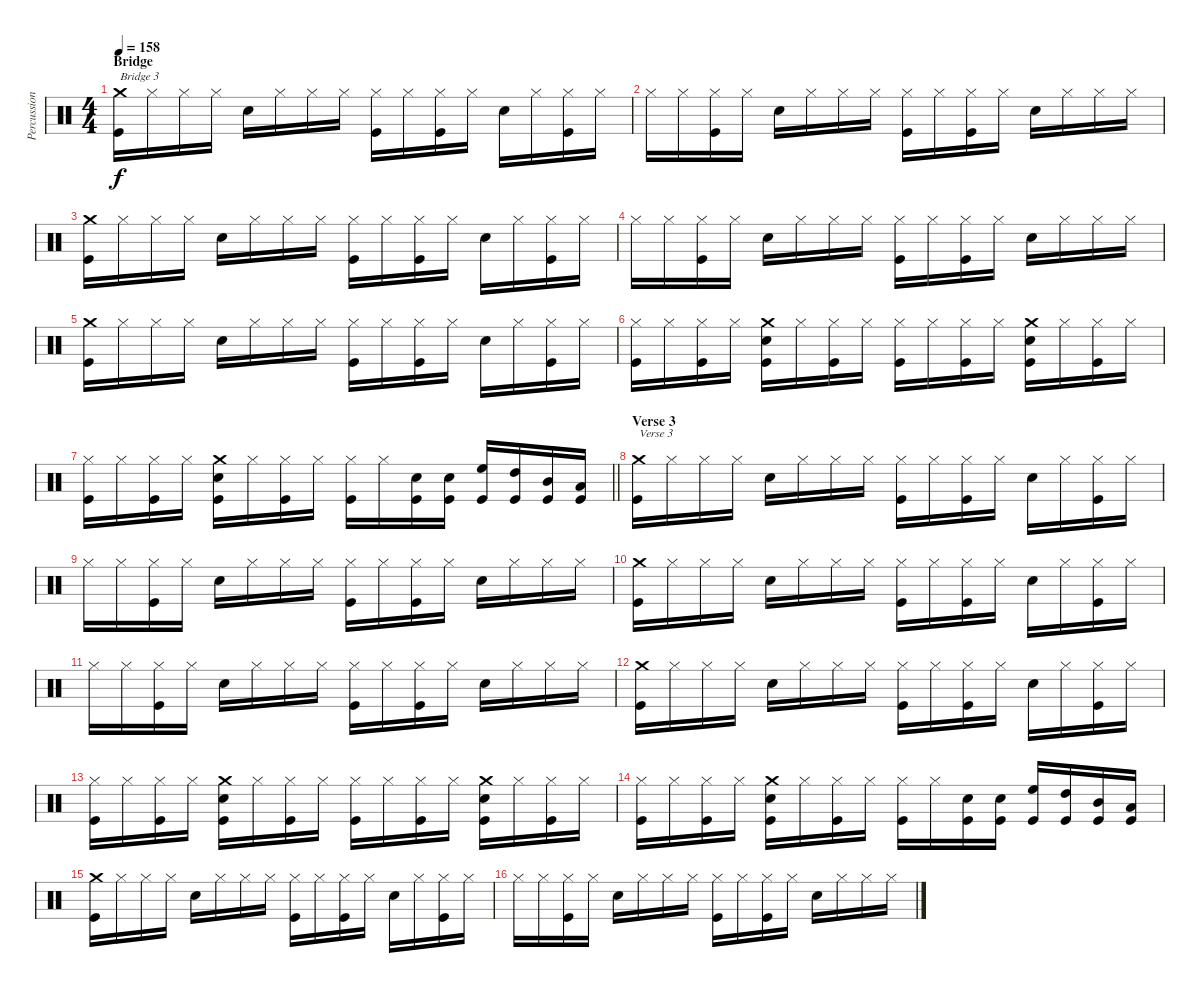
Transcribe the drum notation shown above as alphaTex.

\track ("Percussion" "Percussion") {instrument percussion}
\staff {score}
\articulation defaults
\ts (4 4)
\section ("" "Bridge")
\tempo 158
\clef neutral
\ks c
("Kick (hit)" "Crash medium (hit)").16{txt "Bridge 3" dy f} "Hi-Hat (closed)".16 "Hi-Hat (closed)".16 "Hi-Hat (closed)".16 "Snare (hit) 2".16 "Hi-Hat (closed)".16 "Hi-Hat (closed)".16 "Hi-Hat (closed)".16 ("Kick (hit)" "Hi-Hat (closed)").16 "Hi-Hat (closed)".16 ("Kick (hit)" "Hi-Hat (closed)").16 "Hi-Hat (closed)".16 "Snare (hit) 2".16 "Hi-Hat (closed)".16 ("Kick (hit)" "Hi-Hat (closed)").16 "Hi-Hat (closed)".16 |
"Hi-Hat (closed)".16 "Hi-Hat (closed)".16 ("Kick (hit)" "Hi-Hat (closed)").16 "Hi-Hat (closed)".16 "Snare (hit) 2".16 "Hi-Hat (closed)".16 "Hi-Hat (closed)".16 "Hi-Hat (closed)".16 ("Kick (hit)" "Hi-Hat (closed)").16 "Hi-Hat (closed)".16 ("Kick (hit)" "Hi-Hat (closed)").16 "Hi-Hat (closed)".16 "Snare (hit) 2".16 "Hi-Hat (closed)".16 "Hi-Hat (closed)".16 "Hi-Hat (closed)".16 |
("Kick (hit)" "Crash medium (hit)").16 "Hi-Hat (closed)".16 "Hi-Hat (closed)".16 "Hi-Hat (closed)".16 "Snare (hit) 2".16 "Hi-Hat (closed)".16 "Hi-Hat (closed)".16 "Hi-Hat (closed)".16 ("Kick (hit)" "Hi-Hat (closed)").16 "Hi-Hat (closed)".16 ("Kick (hit)" "Hi-Hat (closed)").16 "Hi-Hat (closed)".16 "Snare (hit) 2".16 "Hi-Hat (closed)".16 ("Kick (hit)" "Hi-Hat (closed)").16 "Hi-Hat (closed)".16 |
"Hi-Hat (closed)".16 "Hi-Hat (closed)".16 ("Kick (hit)" "Hi-Hat (closed)").16 "Hi-Hat (closed)".16 "Snare (hit) 2".16 "Hi-Hat (closed)".16 "Hi-Hat (closed)".16 "Hi-Hat (closed)".16 ("Kick (hit)" "Hi-Hat (closed)").16 "Hi-Hat (closed)".16 ("Kick (hit)" "Hi-Hat (closed)").16 "Hi-Hat (closed)".16 "Snare (hit) 2".16 "Hi-Hat (closed)".16 "Hi-Hat (closed)".16 "Hi-Hat (closed)".16 |
("Kick (hit)" "Crash medium (hit)").16 "Hi-Hat (closed)".16 "Hi-Hat (closed)".16 "Hi-Hat (closed)".16 "Snare (hit) 2".16 "Hi-Hat (closed)".16 "Hi-Hat (closed)".16 "Hi-Hat (closed)".16 ("Kick (hit)" "Hi-Hat (closed)").16 "Hi-Hat (closed)".16 ("Kick (hit)" "Hi-Hat (closed)").16 "Hi-Hat (closed)".16 "Snare (hit) 2".16 "Hi-Hat (closed)".16 ("Kick (hit)" "Hi-Hat (closed)").16 "Hi-Hat (closed)".16 |
("Kick (hit)" "Hi-Hat (closed)").16 "Hi-Hat (closed)".16 ("Kick (hit)" "Hi-Hat (closed)").16 "Hi-Hat (closed)".16 ("Kick (hit)" "Snare (hit) 2" "Crash medium (hit)").16 "Hi-Hat (closed)".16 ("Kick (hit)" "Hi-Hat (closed)").16 "Hi-Hat (closed)".16 ("Kick (hit)" "Hi-Hat (closed)").16 "Hi-Hat (closed)".16 ("Kick (hit)" "Hi-Hat (closed)").16 "Hi-Hat (closed)".16 ("Kick (hit)" "Snare (hit) 2" "Crash medium (hit)").16 "Hi-Hat (closed)".16 ("Kick (hit)" "Hi-Hat (closed)").16 "Hi-Hat (closed)".16 |
\barLineRight lightlight
("Kick (hit)" "Hi-Hat (closed)").16 "Hi-Hat (closed)".16 ("Kick (hit)" "Hi-Hat (closed)").16 "Hi-Hat (closed)".16 ("Kick (hit)" "Snare (hit) 2" "Crash medium (hit)").16 "Hi-Hat (closed)".16 ("Kick (hit)" "Hi-Hat (closed)").16 "Hi-Hat (closed)".16 ("Kick (hit)" "Hi-Hat (closed)").16 "Hi-Hat (closed)".16 ("Snare (hit) 2" "Kick (hit)").16 ("Snare (hit) 2" "Kick (hit)").16 ("High Floor Tom (hit)" "Kick (hit)").16 ("High Tom (hit)" "Kick (hit)").16 ("Mid Tom (hit)" "Kick (hit)").16 ("Low Tom (hit)" "Kick (hit)").16 |
\section ("" "Verse 3")
("Kick (hit)" "Crash medium (hit)").16{txt "Verse 3"} "Hi-Hat (closed)".16 "Hi-Hat (closed)".16 "Hi-Hat (closed)".16 "Snare (hit) 2".16 "Hi-Hat (closed)".16 "Hi-Hat (closed)".16 "Hi-Hat (closed)".16 ("Kick (hit)" "Hi-Hat (closed)").16 "Hi-Hat (closed)".16 ("Kick (hit)" "Hi-Hat (closed)").16 "Hi-Hat (closed)".16 "Snare (hit) 2".16 "Hi-Hat (closed)".16 ("Kick (hit)" "Hi-Hat (closed)").16 "Hi-Hat (closed)".16 |
"Hi-Hat (closed)".16 "Hi-Hat (closed)".16 ("Kick (hit)" "Hi-Hat (closed)").16 "Hi-Hat (closed)".16 "Snare (hit) 2".16 "Hi-Hat (closed)".16 "Hi-Hat (closed)".16 "Hi-Hat (closed)".16 ("Kick (hit)" "Hi-Hat (closed)").16 "Hi-Hat (closed)".16 ("Kick (hit)" "Hi-Hat (closed)").16 "Hi-Hat (closed)".16 "Snare (hit) 2".16 "Hi-Hat (closed)".16 "Hi-Hat (closed)".16 "Hi-Hat (closed)".16 |
("Kick (hit)" "Crash medium (hit)").16 "Hi-Hat (closed)".16 "Hi-Hat (closed)".16 "Hi-Hat (closed)".16 "Snare (hit) 2".16 "Hi-Hat (closed)".16 "Hi-Hat (closed)".16 "Hi-Hat (closed)".16 ("Kick (hit)" "Hi-Hat (closed)").16 "Hi-Hat (closed)".16 ("Kick (hit)" "Hi-Hat (closed)").16 "Hi-Hat (closed)".16 "Snare (hit) 2".16 "Hi-Hat (closed)".16 ("Kick (hit)" "Hi-Hat (closed)").16 "Hi-Hat (closed)".16 |
"Hi-Hat (closed)".16 "Hi-Hat (closed)".16 ("Kick (hit)" "Hi-Hat (closed)").16 "Hi-Hat (closed)".16 "Snare (hit) 2".16 "Hi-Hat (closed)".16 "Hi-Hat (closed)".16 "Hi-Hat (closed)".16 ("Kick (hit)" "Hi-Hat (closed)").16 "Hi-Hat (closed)".16 ("Kick (hit)" "Hi-Hat (closed)").16 "Hi-Hat (closed)".16 "Snare (hit) 2".16 "Hi-Hat (closed)".16 "Hi-Hat (closed)".16 "Hi-Hat (closed)".16 |
("Kick (hit)" "Crash medium (hit)").16 "Hi-Hat (closed)".16 "Hi-Hat (closed)".16 "Hi-Hat (closed)".16 "Snare (hit) 2".16 "Hi-Hat (closed)".16 "Hi-Hat (closed)".16 "Hi-Hat (closed)".16 ("Kick (hit)" "Hi-Hat (closed)").16 "Hi-Hat (closed)".16 ("Kick (hit)" "Hi-Hat (closed)").16 "Hi-Hat (closed)".16 "Snare (hit) 2".16 "Hi-Hat (closed)".16 ("Kick (hit)" "Hi-Hat (closed)").16 "Hi-Hat (closed)".16 |
("Kick (hit)" "Hi-Hat (closed)").16 "Hi-Hat (closed)".16 ("Kick (hit)" "Hi-Hat (closed)").16 "Hi-Hat (closed)".16 ("Kick (hit)" "Snare (hit) 2" "Crash medium (hit)").16 "Hi-Hat (closed)".16 ("Kick (hit)" "Hi-Hat (closed)").16 "Hi-Hat (closed)".16 ("Kick (hit)" "Hi-Hat (closed)").16 "Hi-Hat (closed)".16 ("Kick (hit)" "Hi-Hat (closed)").16 "Hi-Hat (closed)".16 ("Kick (hit)" "Snare (hit) 2" "Crash medium (hit)").16 "Hi-Hat (closed)".16 ("Kick (hit)" "Hi-Hat (closed)").16 "Hi-Hat (closed)".16 |
("Kick (hit)" "Hi-Hat (closed)").16 "Hi-Hat (closed)".16 ("Kick (hit)" "Hi-Hat (closed)").16 "Hi-Hat (closed)".16 ("Kick (hit)" "Snare (hit) 2" "Crash medium (hit)").16 "Hi-Hat (closed)".16 ("Kick (hit)" "Hi-Hat (closed)").16 "Hi-Hat (closed)".16 ("Kick (hit)" "Hi-Hat (closed)").16 "Hi-Hat (closed)".16 ("Snare (hit) 2" "Kick (hit)").16 ("Snare (hit) 2" "Kick (hit)").16 ("High Floor Tom (hit)" "Kick (hit)").16 ("High Tom (hit)" "Kick (hit)").16 ("Mid Tom (hit)" "Kick (hit)").16 ("Low Tom (hit)" "Kick (hit)").16 |
("Kick (hit)" "Crash medium (hit)").16 "Hi-Hat (closed)".16 "Hi-Hat (closed)".16 "Hi-Hat (closed)".16 "Snare (hit) 2".16 "Hi-Hat (closed)".16 "Hi-Hat (closed)".16 "Hi-Hat (closed)".16 ("Kick (hit)" "Hi-Hat (closed)").16 "Hi-Hat (closed)".16 ("Kick (hit)" "Hi-Hat (closed)").16 "Hi-Hat (closed)".16 "Snare (hit) 2".16 "Hi-Hat (closed)".16 ("Kick (hit)" "Hi-Hat (closed)").16 "Hi-Hat (closed)".16 |
"Hi-Hat (closed)".16 "Hi-Hat (closed)".16 ("Kick (hit)" "Hi-Hat (closed)").16 "Hi-Hat (closed)".16 "Snare (hit) 2".16 "Hi-Hat (closed)".16 "Hi-Hat (closed)".16 "Hi-Hat (closed)".16 ("Kick (hit)" "Hi-Hat (closed)").16 "Hi-Hat (closed)".16 ("Kick (hit)" "Hi-Hat (closed)").16 "Hi-Hat (closed)".16 "Snare (hit) 2".16 "Hi-Hat (closed)".16 "Hi-Hat (closed)".16 "Hi-Hat (closed)".16
